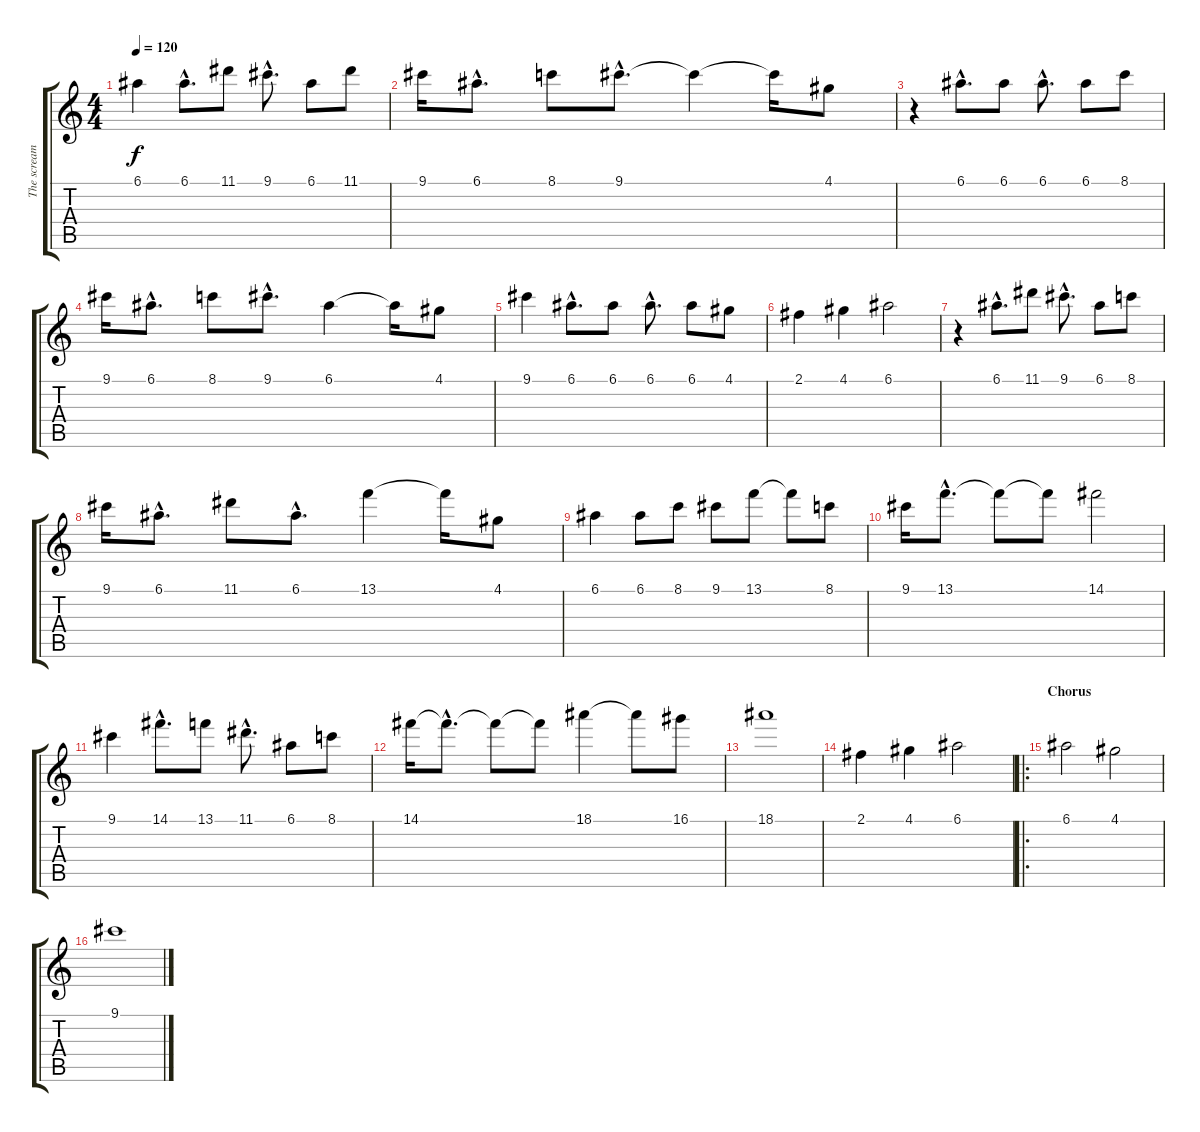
\track ("The screaming worm" "The scream") {instrument contrabass}
\staff {score tabs}
\tuning (E4 B3 G3 D3 A2 E2) {hide}
\ts (4 4)
\tempo 120
\clef g2
\ks c
6.1.4{dy f} 6.1{hac}.8{d} 11.1.8 9.1{hac}.8{d} 6.1.8 11.1.8 |
9.1.16 6.1{hac}.8{d} 8.1.8 9.1{hac}.8{d} 9.1{t}.4 9.1{t}.16 4.1.8 |
r.4 6.1{hac}.8{d} 6.1.8 6.1{hac}.8{d} 6.1.8 8.1.8 |
9.1.16 6.1{hac}.8{d} 8.1.8 9.1{hac}.8{d} 6.1.4 6.1{t}.16 4.1.8 |
9.1.4 6.1{hac}.8{d} 6.1.8 6.1{hac}.8{d} 6.1.8 4.1.8 |
2.1.4 4.1.4 6.1.2 |
r.4 6.1{hac}.8{d} 11.1.8 9.1{hac}.8{d} 6.1.8 8.1.8 |
9.1.16 6.1{hac}.8{d} 11.1.8 6.1{hac}.8{d} 13.1.4 13.1{t}.16 4.1.8 |
6.1.4 6.1.8 8.1.8 9.1.8 13.1.8 13.1{t}.8 8.1.8 |
9.1.16 13.1{hac}.8{d} 13.1{t}.8 13.1{t}.8 14.1.2 |
9.1.4 14.1{hac}.8{d} 13.1.8 11.1{hac}.8{d} 6.1.8 8.1.8 |
14.1.16 14.1{hac t}.8{d} 14.1{t}.8 14.1{t}.8 18.1.4 18.1{t}.8 16.1.8 |
18.1.1 |
2.1.4 4.1.4 6.1.2 |
\ro
\section ("" "Chorus")
6.1.2 4.1.2 |
9.1.1
